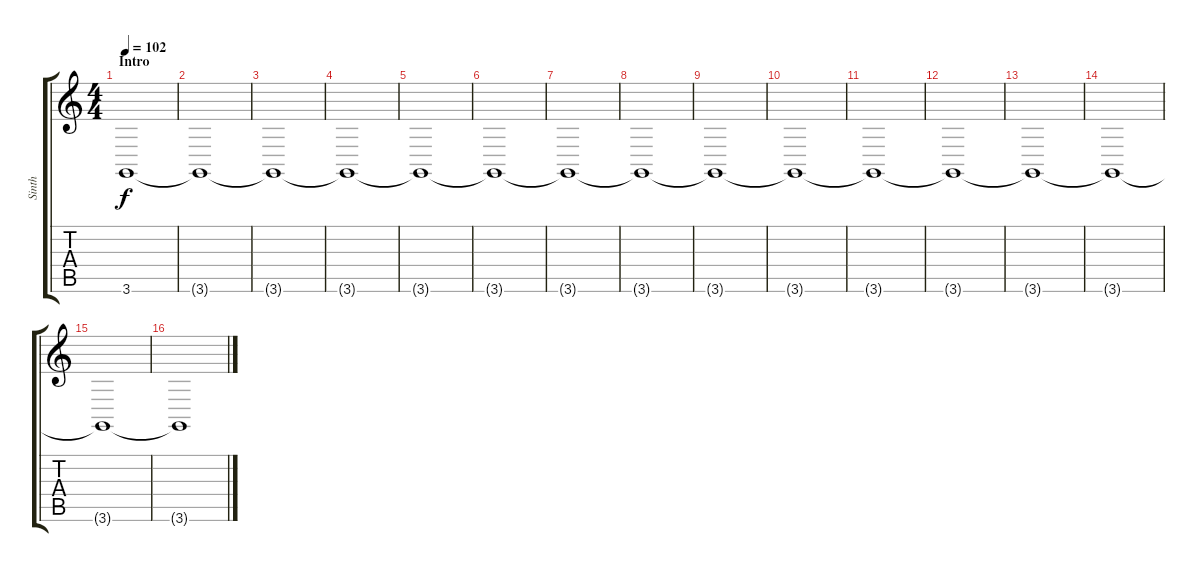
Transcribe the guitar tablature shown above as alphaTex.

\track ("Sinth" "Sinth") {instrument lead2sawtooth}
\staff {score tabs}
\tuning (E4 B3 G3 D3 A2 E2) {hide}
\ts (4 4)
\section ("" "Intro")
\tempo 102
\clef g2
\ks c
3.6.1{dy f instrument lead2sawtooth} |
3.6{t}.1 |
3.6{t}.1 |
3.6{t}.1 |
3.6{t}.1 |
3.6{t}.1 |
3.6{t}.1 |
3.6{t}.1 |
3.6{t}.1 |
3.6{t}.1 |
3.6{t}.1 |
3.6{t}.1 |
3.6{t}.1 |
3.6{t}.1 |
3.6{t}.1 |
3.6{t}.1
